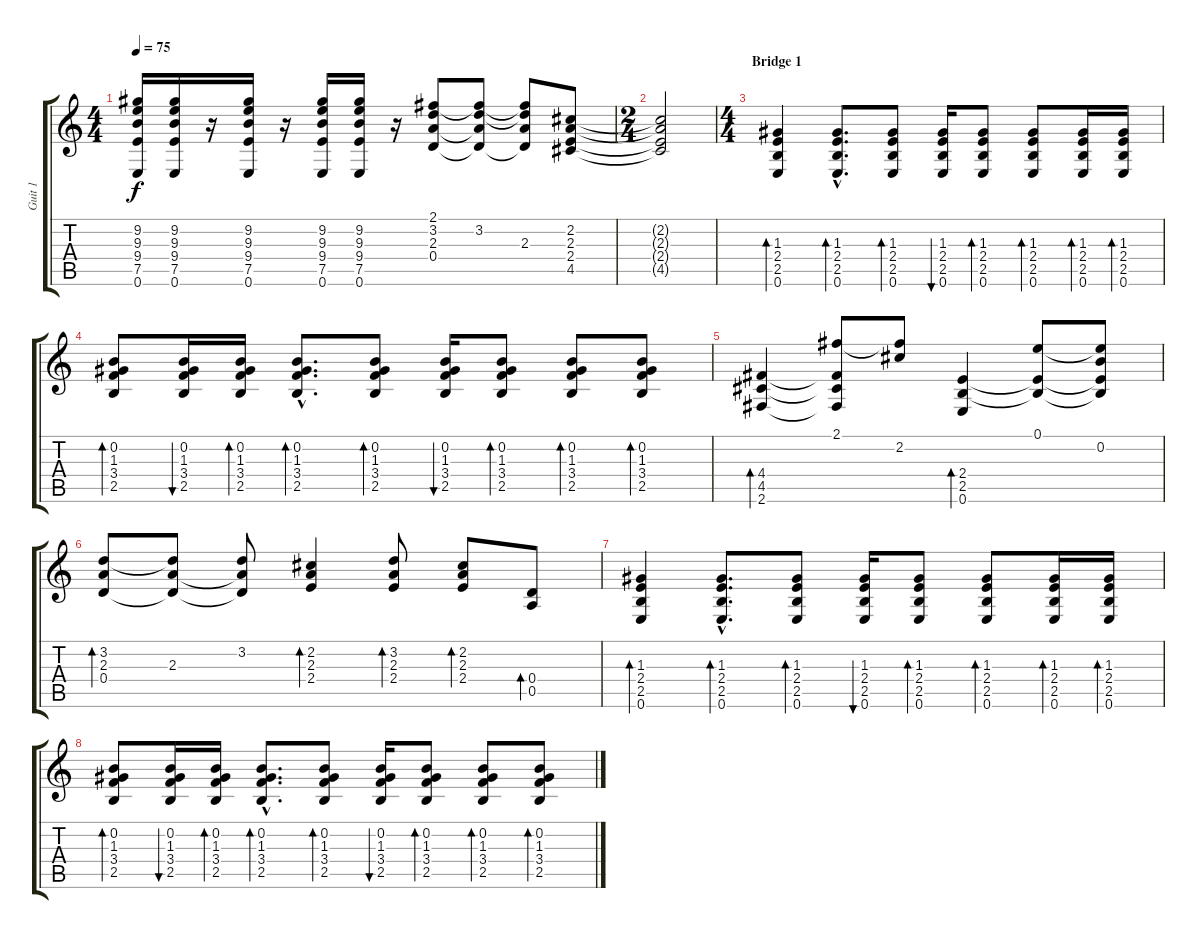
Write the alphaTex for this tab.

\track ("Guit 1" "Guit 1") {instrument acousticguitarsteel}
\staff {score tabs}
\tuning (E4 B3 G3 D3 A2 E2) {hide}
\ts (4 4)
\tempo 75
\clef g2
\ks c
(9.2 9.3 9.4 7.5 0.6).16{dy f} (9.2 9.3 9.4 7.5 0.6).16 r.16 (9.2 9.3 9.4 7.5 0.6).16 r.16 (9.2 9.3 9.4 7.5 0.6).16 (9.2 9.3 9.4 7.5 0.6).16 r.16 (2.1 3.2 2.3 0.4).8 (2.1{t} 3.2 2.3{t} 0.4{t}).8 (2.1{t} 3.2{t} 2.3 0.4{t}).8 (2.2 2.3 2.4 4.5).8 |
\ts (2 4)
(2.2{t} 2.3{t} 2.4{t} 4.5{t}).2 |
\ts (4 4)
\section ("" "Bridge 1")
(1.3 2.4 2.5 0.6).4{bd 30} (1.3{hac} 2.4{hac} 2.5{hac} 0.6{hac}).8{d bd 30} (1.3 2.4 2.5 0.6).8{bd 30} (1.3 2.4 2.5 0.6).16{bu 30} (1.3 2.4 2.5 0.6).8{bd 30} (1.3 2.4 2.5 0.6).8{bd 30} (1.3 2.4 2.5 0.6).16{bd 30} (1.3 2.4 2.5 0.6).16{bd 30} |
(0.2 1.3 3.4 2.5).8{bd 30} (0.2 1.3 3.4 2.5).16{bu 30} (0.2 1.3 3.4 2.5).16{bd 30} (0.2{hac} 1.3{hac} 3.4{hac} 2.5{hac}).8{d bd 30} (0.2 1.3 3.4 2.5).8{bd 30} (0.2 1.3 3.4 2.5).16{bu 30} (0.2 1.3 3.4 2.5).8{bd 30} (0.2 1.3 3.4 2.5).8{bd 30} (0.2 1.3 3.4 2.5).8{bd 30} |
(4.4 4.5 2.6).4{bd 30} (2.1 4.4{t} 4.5{t} 2.6{t}).8 (2.1{t} 2.2).8 (2.4 2.5 0.6).4{bd 30} (0.1 2.4{t} 2.5{t}).8 (0.1{t} 0.2 2.4{t} 2.5{t}).8 |
(3.2 2.3 0.4).8{bd 30} (3.2{t} 2.3 0.4{t}).8 (3.2 2.3{t} 0.4{t}).8 (2.2 2.3 2.4).4{bd 30} (3.2 2.3 2.4).8{bd 30} (2.2 2.3 2.4).8{bd 30} (0.4 0.5).8{bd 30} |
(1.3 2.4 2.5 0.6).4{bd 30} (1.3{hac} 2.4{hac} 2.5{hac} 0.6{hac}).8{d bd 30} (1.3 2.4 2.5 0.6).8{bd 30} (1.3 2.4 2.5 0.6).16{bu 30} (1.3 2.4 2.5 0.6).8{bd 30} (1.3 2.4 2.5 0.6).8{bd 30} (1.3 2.4 2.5 0.6).16{bd 30} (1.3 2.4 2.5 0.6).16{bd 30} |
(0.2 1.3 3.4 2.5).8{bd 30} (0.2 1.3 3.4 2.5).16{bu 30} (0.2 1.3 3.4 2.5).16{bd 30} (0.2{hac} 1.3{hac} 3.4{hac} 2.5{hac}).8{d bd 30} (0.2 1.3 3.4 2.5).8{bd 30} (0.2 1.3 3.4 2.5).16{bu 30} (0.2 1.3 3.4 2.5).8{bd 30} (0.2 1.3 3.4 2.5).8{bd 30} (0.2 1.3 3.4 2.5).8{bd 30}
